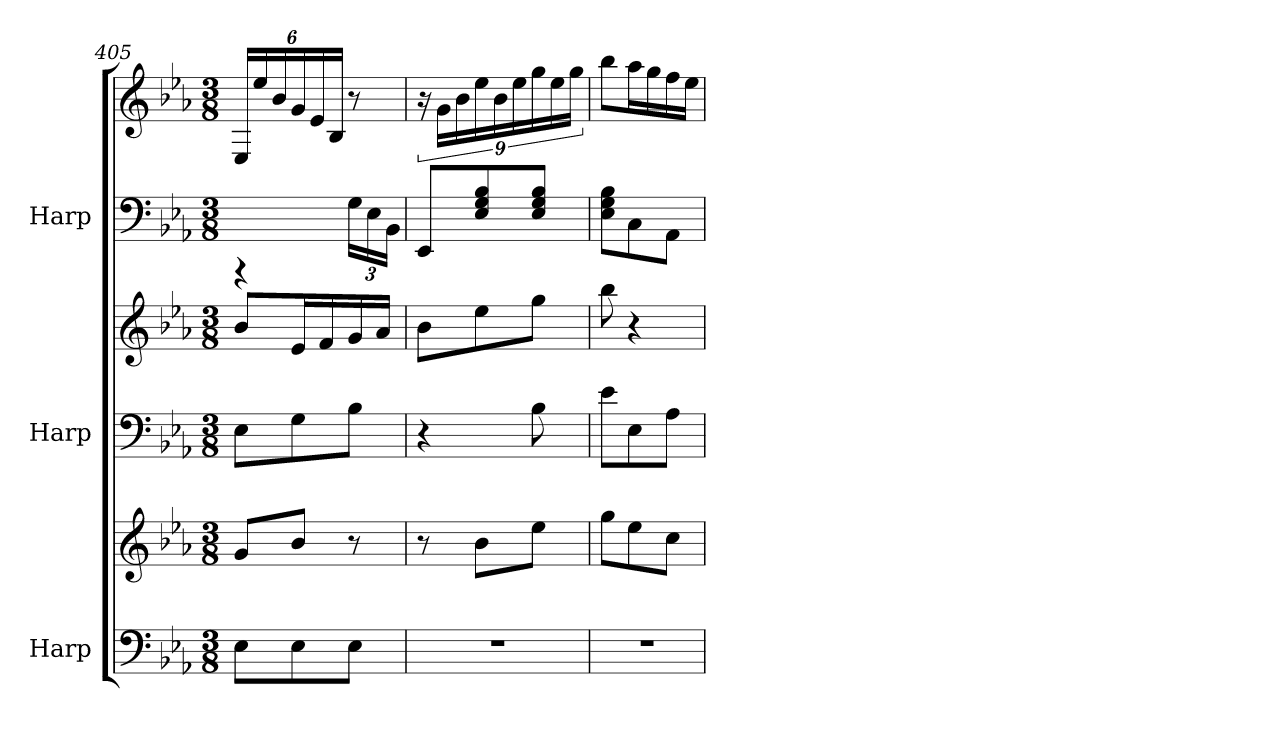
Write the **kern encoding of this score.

**kern	**kern	**kern	**kern	**kern	**kern
*part3	*part3	*part2	*part2	*part1	*part1
*staff6	*staff5	*staff4	*staff3	*staff2	*staff1
*I"Harp	*	*I"Harp	*	*I"Harp	*
*I'Hp	*	*I'Hp	*	*I'Hp	*
*clefF4	*clefG2	*clefF4	*clefG2	*clefF4	*clefG2
*k[b-e-a-]	*k[b-e-a-]	*k[b-e-a-]	*k[b-e-a-]	*k[b-e-a-]	*k[b-e-a-]
*M3/8	*M3/8	*M3/8	*M3/8	*M3/8	*M3/8
*	*	*	*	*	*Xbrackettup
=405	=405	=405	=405	=405	=405
8E-\L	8g/L	8E-\L	8b-/L	4rAAA	24E-/LL
.	.	.	.	.	24ee-/
.	.	.	.	.	24b-/
8E-\	8b-/J	8G\	16e-/L	.	24g/
.	.	.	.	.	24e-/
.	.	.	16f/	.	.
.	.	.	.	.	24B-/JJ
*	*	*	*	*Xbrackettup	*
8E-\J	8r	8B-\J	16g/	24G\LL	8r
.	.	.	.	24E-\	.
.	.	.	16a-/JJ	.	.
.	.	.	.	24BB-\JJ	.
=406	=406	=406	=406	=406	=406
*	*	*	*	*	*brackettup
4.r	8r	4r	8b-\L	8EE-/L	24r
.	.	.	.	.	24g\LL
.	.	.	.	.	24b-\
*	*	*	*	*	*Xbrackettup
.	8b-\L	.	8ee-\	8E-/ 8G/ 8B-/	24ee-\
.	.	.	.	.	24b-\
.	.	.	.	.	24ee-\
.	8ee-\J	8B-\	8gg\J	8E-/ 8G/ 8B-/J	24gg\
.	.	.	.	.	24ee-\
.	.	.	.	.	24gg\JJ
=407	=407	=407	=407	=407	=407
4.r	8gg\L	8e-\L	8bb-\	8E-\ 8G\ 8B-\L	8bb-\L
.	8ee-\	8E-\	4r	8C\	16aa-\L
.	.	.	.	.	16gg\
.	8cc\J	8A-\J	.	8AA-\J	16ff\
.	.	.	.	.	16ee-\JJ
=	=	=	=	=	=
*-	*-	*-	*-	*-	*-
